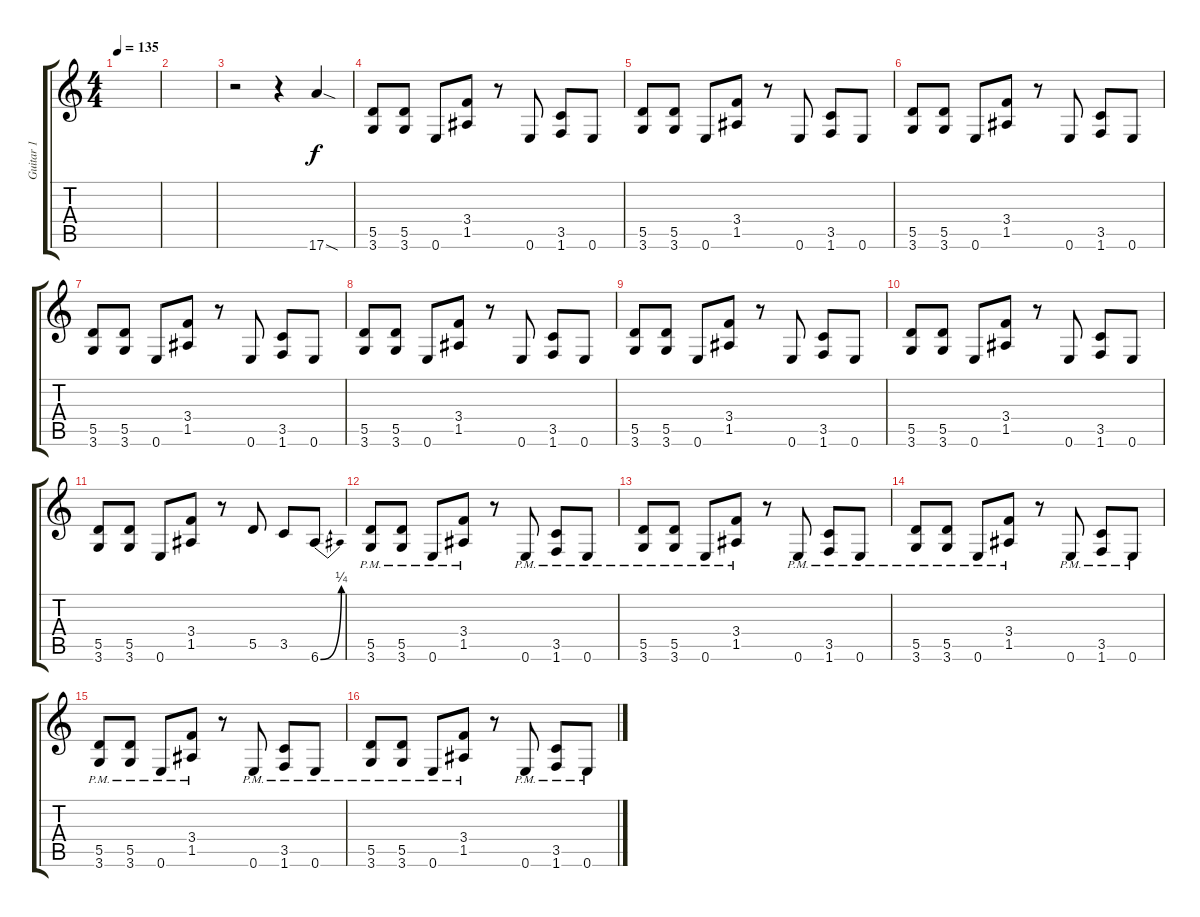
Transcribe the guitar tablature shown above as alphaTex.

\track ("Guitar 1" "Guitar 1") {instrument distortionguitar}
\staff {score tabs}
\tuning (E4 B3 G3 D3 A2 E2) {hide}
\ts (4 4)
\tempo 135
\clef g2
\ks c
|
|
r.2 r.4 17.6{sod}.4 |
(5.5 3.6).8 (5.5 3.6).8 0.6.8 (3.4 1.5).8 r.8 0.6.8 (3.5 1.6).8 0.6.8 |
(5.5 3.6).8 (5.5 3.6).8 0.6.8 (3.4 1.5).8 r.8 0.6.8 (3.5 1.6).8 0.6.8 |
(5.5 3.6).8 (5.5 3.6).8 0.6.8 (3.4 1.5).8 r.8 0.6.8 (3.5 1.6).8 0.6.8 |
(5.5 3.6).8 (5.5 3.6).8 0.6.8 (3.4 1.5).8 r.8 0.6.8 (3.5 1.6).8 0.6.8 |
(5.5 3.6).8 (5.5 3.6).8 0.6.8 (3.4 1.5).8 r.8 0.6.8 (3.5 1.6).8 0.6.8 |
(5.5 3.6).8 (5.5 3.6).8 0.6.8 (3.4 1.5).8 r.8 0.6.8 (3.5 1.6).8 0.6.8 |
(5.5 3.6).8 (5.5 3.6).8 0.6.8 (3.4 1.5).8 r.8 0.6.8 (3.5 1.6).8 0.6.8 |
(5.5 3.6).8 (5.5 3.6).8 0.6.8 (3.4 1.5).8 r.8 5.5.8 3.5.8 6.6{be (bend 0 0 60 1)}.8 |
(5.5{pm} 3.6{pm}).8 (5.5{pm} 3.6{pm}).8 0.6{pm}.8 (3.4{pm} 1.5{pm}).8 r.8 0.6{pm}.8 (3.5{pm} 1.6{pm}).8 0.6{pm}.8 |
(5.5{pm} 3.6{pm}).8 (5.5{pm} 3.6{pm}).8 0.6{pm}.8 (3.4{pm} 1.5{pm}).8 r.8 0.6{pm}.8 (3.5{pm} 1.6{pm}).8 0.6{pm}.8 |
(5.5{pm} 3.6{pm}).8 (5.5{pm} 3.6{pm}).8 0.6{pm}.8 (3.4{pm} 1.5{pm}).8 r.8 0.6{pm}.8 (3.5{pm} 1.6{pm}).8 0.6{pm}.8 |
(5.5{pm} 3.6{pm}).8 (5.5{pm} 3.6{pm}).8 0.6{pm}.8 (3.4{pm} 1.5{pm}).8 r.8 0.6{pm}.8 (3.5{pm} 1.6{pm}).8 0.6{pm}.8 |
(5.5{pm} 3.6{pm}).8 (5.5{pm} 3.6{pm}).8 0.6{pm}.8 (3.4{pm} 1.5{pm}).8 r.8 0.6{pm}.8 (3.5{pm} 1.6{pm}).8 0.6{pm}.8
